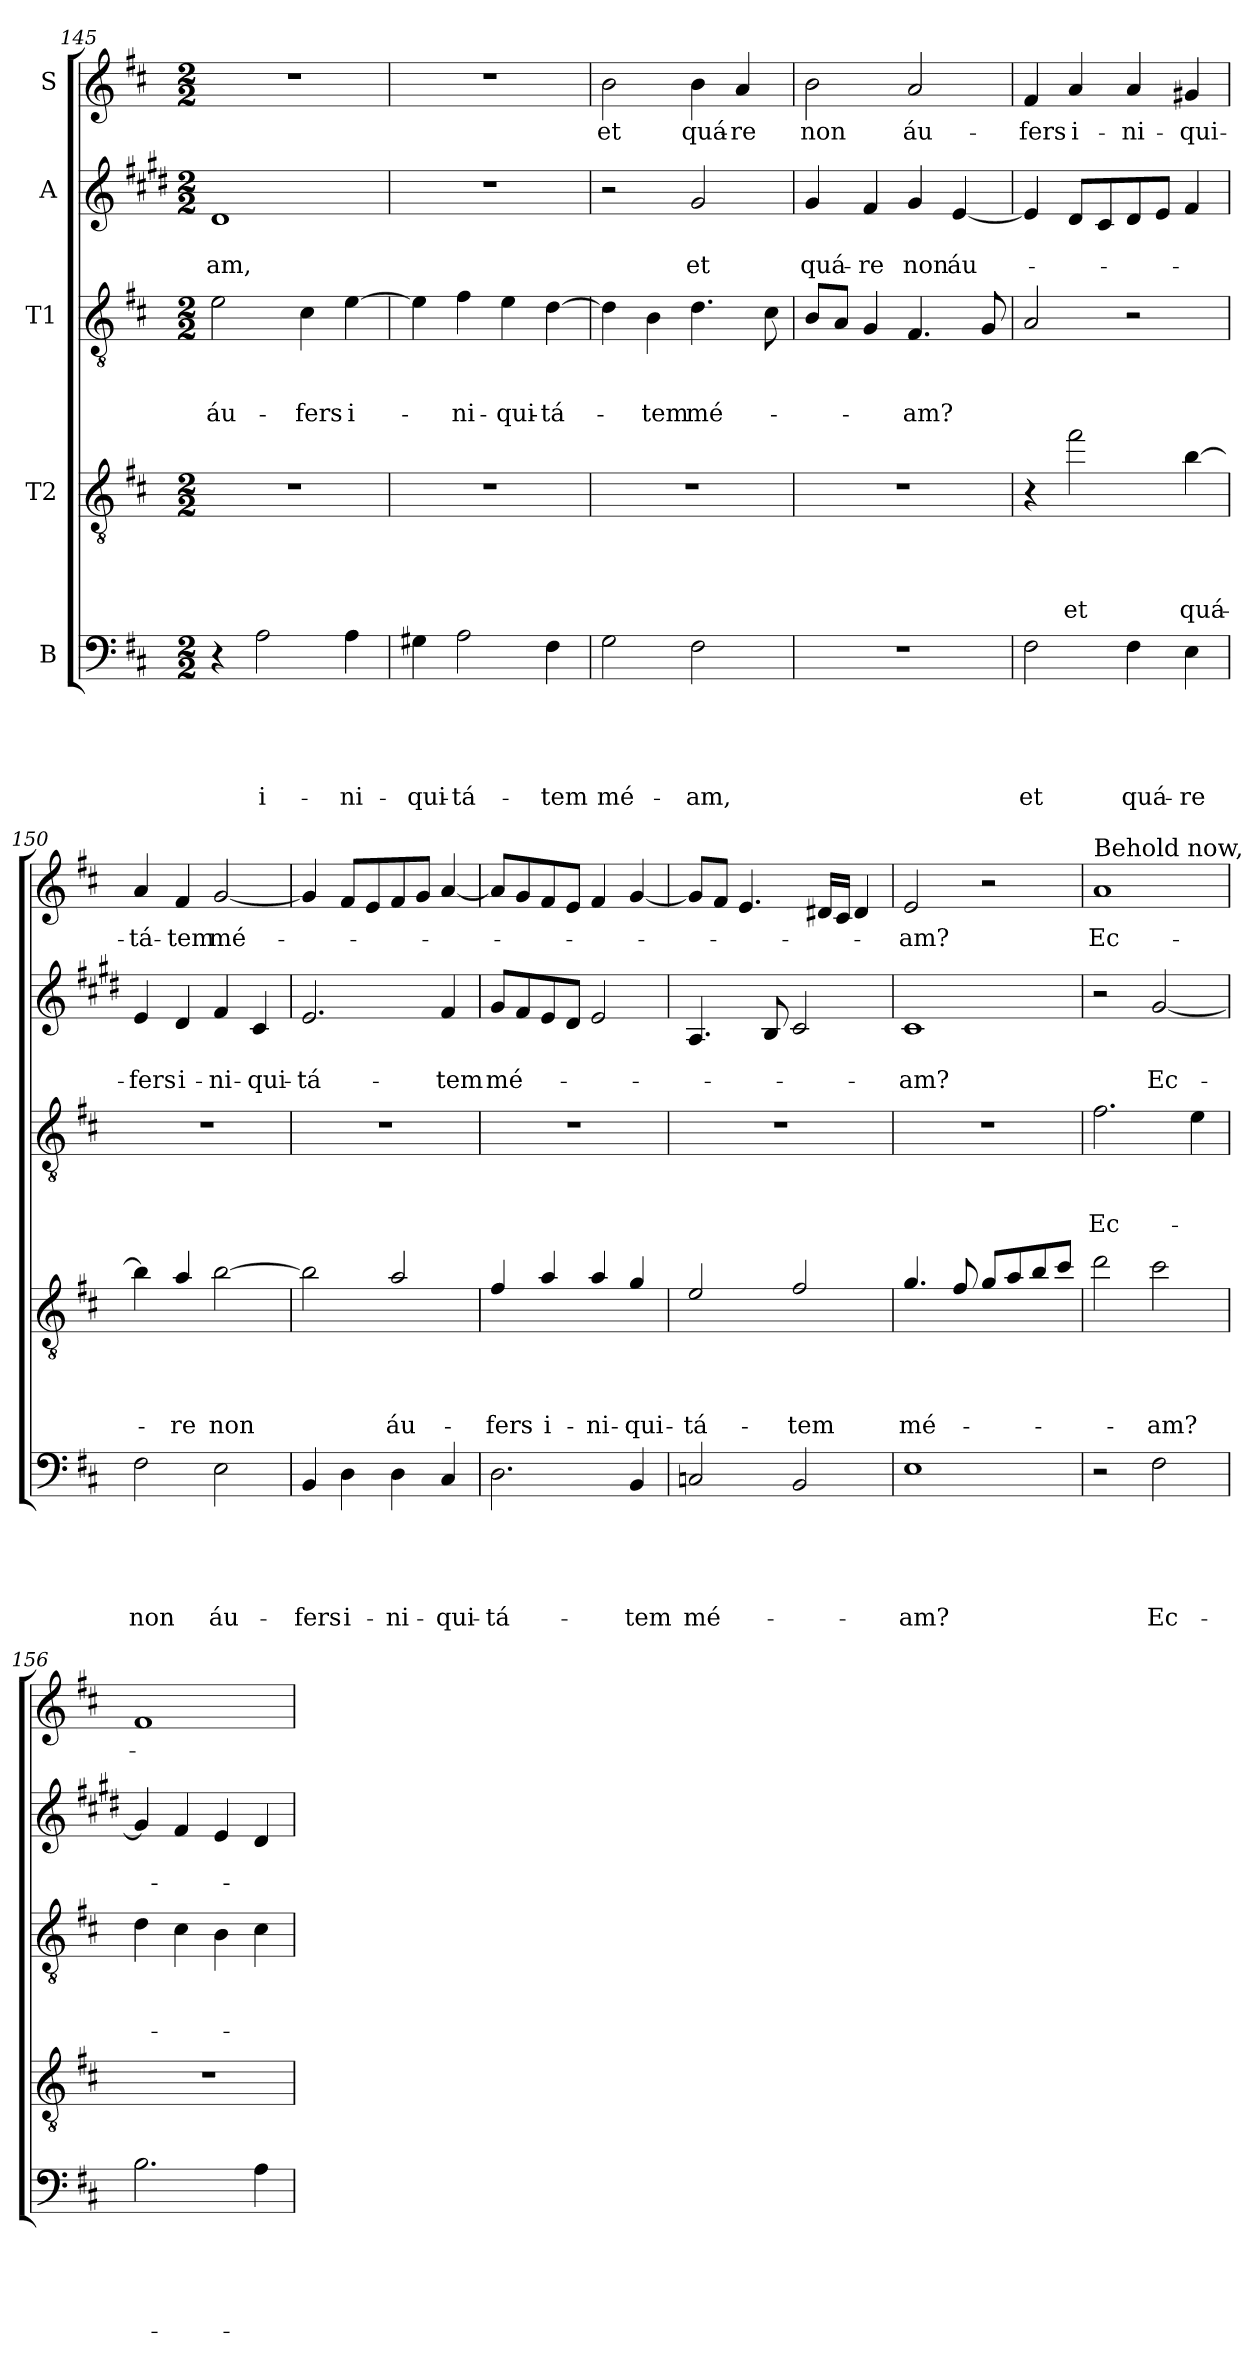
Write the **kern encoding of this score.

**kern	**text	**text	**text	**text	**text	**kern	**text	**text	**text	**text	**kern	**text	**text	**text	**kern	**text	**text	**kern	**text
*part5	*part5	*part5	*part5	*part5	*part5	*part4	*part4	*part4	*part4	*part4	*part3	*part3	*part3	*part3	*part2	*part2	*part2	*part1	*part1
*staff5	*staff5	*staff5	*staff5	*staff5	*staff5	*staff4	*staff4	*staff4	*staff4	*staff4	*staff3	*staff3	*staff3	*staff3	*staff2	*staff2	*staff2	*staff1	*staff1
*I"B	*	*	*	*	*	*I"T2	*	*	*	*	*I"T1	*	*	*	*I"A	*	*	*I"S	*
!!LO:LB:g=z
*clefF4	*	*	*	*	*	*clefGv2	*	*	*	*	*clefGv2	*	*	*	*clefG2	*	*	*clefG2	*
*	*	*	*	*	*	*ITrd8c14	*	*	*	*	*	*	*	*	*ITrd1c2	*	*	*	*
*k[f#c#]	*	*	*	*	*	*k[f#c#]	*	*	*	*	*k[f#c#]	*	*	*	*k[f#c#]	*	*	*k[f#c#]	*
*D:	*	*	*	*	*	*D:	*	*	*	*	*D:	*	*	*	*D:	*	*	*D:	*
*M2/2	*	*	*	*	*	*M2/2	*	*	*	*	*M2/2	*	*	*	*M2/2	*	*	*M2/2	*
=145	=145	=145	=145	=145	=145	=145	=145	=145	=145	=145	=145	=145	=145	=145	=145	=145	=145	=145	=145
!	!	!	!	!	!	!	!	!	!	!	!	!	!	!LO:LY:b	!	!	!LO:LY:b	!	!
4r	.	.	.	.	.	1r	.	.	.	.	2e\	.	.	áu-	1c#	.	-am,	1r	.
!	!	!	!	!	!LO:LY:b	!	!	!	!	!	!	!	!	!	!	!	!	!	!
2A\	.	.	.	.	i-	.	.	.	.	.	.	.	.	.	.	.	.	.	.
!	!	!	!	!	!	!	!	!	!	!	!	!	!	!LO:LY:b	!	!	!	!	!
.	.	.	.	.	.	.	.	.	.	.	4c#\	.	.	-fers	.	.	.	.	.
!	!	!	!	!	!LO:LY:b	!	!	!	!	!	!	!	!	!LO:LY:b	!	!	!	!	!
4A\	.	.	.	.	-ni-	.	.	.	.	.	[4e\	.	.	i-	.	.	.	.	.
=146	=146	=146	=146	=146	=146	=146	=146	=146	=146	=146	=146	=146	=146	=146	=146	=146	=146	=146	=146
!	!	!	!	!	!LO:LY:b	!	!	!	!	!	!	!	!	!	!	!	!	!	!
4G#X\	.	.	.	.	-qui-	1r	.	.	.	.	4e\]	.	.	.	1r	.	.	1r	.
!	!	!	!	!	!LO:LY:b	!	!	!	!	!	!	!	!	!LO:LY:b	!	!	!	!	!
2A\	.	.	.	.	-tá-	.	.	.	.	.	4f#\	.	.	-ni-	.	.	.	.	.
!	!	!	!	!	!	!	!	!	!	!	!	!	!	!LO:LY:b	!	!	!	!	!
.	.	.	.	.	.	.	.	.	.	.	4e\	.	.	-qui-	.	.	.	.	.
!	!	!	!	!	!LO:LY:b	!	!	!	!	!	!	!	!	!LO:LY:b	!	!	!	!	!
4F#\	.	.	.	.	-tem	.	.	.	.	.	[4d\	.	.	-tá-	.	.	.	.	.
=147	=147	=147	=147	=147	=147	=147	=147	=147	=147	=147	=147	=147	=147	=147	=147	=147	=147	=147	=147
!	!	!	!	!	!LO:LY:b	!	!	!	!	!	!	!	!	!	!	!	!	!	!LO:LY:b
2G\	.	.	.	.	mé-	1r	.	.	.	.	4d\]	.	.	.	2r	.	.	2b\	et
!	!	!	!	!	!	!	!	!	!	!	!	!	!	!LO:LY:b	!	!	!	!	!
.	.	.	.	.	.	.	.	.	.	.	4B\	.	.	-tem	.	.	.	.	.
!	!	!	!	!	!LO:LY:b	!	!	!	!	!	!	!	!	!LO:LY:b	!	!	!LO:LY:b	!	!LO:LY:b
2F#\	.	.	.	.	-am,	.	.	.	.	.	4.d\	.	.	mé-	2f#/	.	et	4b\	quá-
!	!	!	!	!	!	!	!	!	!	!	!	!	!	!	!	!	!	!	!LO:LY:b
.	.	.	.	.	.	.	.	.	.	.	.	.	.	.	.	.	.	4a/	-re
.	.	.	.	.	.	.	.	.	.	.	8c#\	.	.	.	.	.	.	.	.
=148	=148	=148	=148	=148	=148	=148	=148	=148	=148	=148	=148	=148	=148	=148	=148	=148	=148	=148	=148
!	!	!	!	!	!	!	!	!	!	!	!	!	!	!	!	!	!LO:LY:b	!	!LO:LY:b
1r	.	.	.	.	.	1r	.	.	.	.	8B/L	.	.	.	4f#/	.	quá-	2b\	non
.	.	.	.	.	.	.	.	.	.	.	8A/J	.	.	.	.	.	.	.	.
!	!	!	!	!	!	!	!	!	!	!	!	!	!	!	!	!	!LO:LY:b	!	!
.	.	.	.	.	.	.	.	.	.	.	4G/	.	.	.	4e/	.	-re	.	.
!	!	!	!	!	!	!	!	!	!	!	!	!	!	!LO:LY:b	!	!	!LO:LY:b	!	!LO:LY:b
.	.	.	.	.	.	.	.	.	.	.	4.F#/	.	.	-am?	4f#/	.	non	2a/	áu-
!	!	!	!	!	!	!	!	!	!	!	!	!	!	!	!	!	!LO:LY:b	!	!
.	.	.	.	.	.	.	.	.	.	.	.	.	.	.	[4d/	.	áu-	.	.
.	.	.	.	.	.	.	.	.	.	.	8G/	.	.	.	.	.	.	.	.
=149	=149	=149	=149	=149	=149	=149	=149	=149	=149	=149	=149	=149	=149	=149	=149	=149	=149	=149	=149
!	!	!	!	!	!LO:LY:b	!	!	!	!	!	!	!	!	!	!	!	!	!	!LO:LY:b
2F#\	.	.	.	.	et	4r	.	.	.	.	2A/	.	.	.	4d/]	.	.	4f#/	-fers
!	!	!	!	!	!	!	!	!	!	!LO:LY:b	!	!	!	!	!	!	!	!	!LO:LY:b
.	.	.	.	.	.	2f#\	.	.	.	et	.	.	.	.	8c#/L	.	.	4a/	i-
.	.	.	.	.	.	.	.	.	.	.	.	.	.	.	8B/	.	.	.	.
!	!	!	!	!	!LO:LY:b	!	!	!	!	!	!	!	!	!	!	!	!	!	!LO:LY:b
4F#\	.	.	.	.	quá-	.	.	.	.	.	2r	.	.	.	8c#/	.	.	4a/	-ni-
.	.	.	.	.	.	.	.	.	.	.	.	.	.	.	8d/J	.	.	.	.
!	!	!	!	!	!LO:LY:b	!	!	!	!	!LO:LY:b	!	!	!	!	!	!	!	!	!LO:LY:b
4E\	.	.	.	.	-re	[4B\	.	.	.	quá-	.	.	.	.	4e/	.	.	4g#X/	-qui-
!!LO:PB:g=z
=150	=150	=150	=150	=150	=150	=150	=150	=150	=150	=150	=150	=150	=150	=150	=150	=150	=150	=150	=150
!	!	!	!	!	!LO:LY:b	!	!	!	!	!	!	!	!	!	!	!	!LO:LY:b	!	!LO:LY:b
2F#\	.	.	.	.	non	4B\]	.	.	.	.	1r	.	.	.	4d/	.	-fers	4a/	-tá-
!	!	!	!	!	!	!	!	!	!	!LO:LY:b	!	!	!	!	!	!	!LO:LY:b	!	!LO:LY:b
.	.	.	.	.	.	4A/	.	.	.	-re	.	.	.	.	4c#/	.	i-	4f#/	-tem
!	!	!	!	!	!LO:LY:b	!	!	!	!	!LO:LY:b	!	!	!	!	!	!	!LO:LY:b	!	!LO:LY:b
2E\	.	.	.	.	áu-	[2B\	.	.	.	non	.	.	.	.	4e/	.	-ni-	[2g/	mé-
!	!	!	!	!	!	!	!	!	!	!	!	!	!	!	!	!	!LO:LY:b	!	!
.	.	.	.	.	.	.	.	.	.	.	.	.	.	.	4B/	.	-qui-	.	.
=151	=151	=151	=151	=151	=151	=151	=151	=151	=151	=151	=151	=151	=151	=151	=151	=151	=151	=151	=151
!	!	!	!	!	!LO:LY:b	!	!	!	!	!	!	!	!	!	!	!	!LO:LY:b	!	!
4BB/	.	.	.	.	-fers	2B\]	.	.	.	.	1r	.	.	.	2.d/	.	-tá-	4g/]	.
!	!	!	!	!	!LO:LY:b	!	!	!	!	!	!	!	!	!	!	!	!	!	!
4D\	.	.	.	.	i-	.	.	.	.	.	.	.	.	.	.	.	.	8f#/L	.
.	.	.	.	.	.	.	.	.	.	.	.	.	.	.	.	.	.	8e/	.
!	!	!	!	!	!LO:LY:b	!	!	!	!	!LO:LY:b	!	!	!	!	!	!	!	!	!
4D\	.	.	.	.	-ni-	2A/	.	.	.	áu-	.	.	.	.	.	.	.	8f#/	.
.	.	.	.	.	.	.	.	.	.	.	.	.	.	.	.	.	.	8g/J	.
!	!	!	!	!	!LO:LY:b	!	!	!	!	!	!	!	!	!	!	!	!LO:LY:b	!	!
4C#/	.	.	.	.	-qui-	.	.	.	.	.	.	.	.	.	4e/	.	-tem	[4a/	.
=152	=152	=152	=152	=152	=152	=152	=152	=152	=152	=152	=152	=152	=152	=152	=152	=152	=152	=152	=152
!	!	!	!	!	!LO:LY:b	!	!	!	!	!LO:LY:b	!	!	!	!	!	!	!LO:LY:b	!	!
2.D\	.	.	.	.	-tá-	4F#/	.	.	.	-fers	1r	.	.	.	8f#/L	.	mé-	8a/L]	.
.	.	.	.	.	.	.	.	.	.	.	.	.	.	.	8e/	.	.	8g/	.
!	!	!	!	!	!	!	!	!	!	!LO:LY:b	!	!	!	!	!	!	!	!	!
.	.	.	.	.	.	4A/	.	.	.	i-	.	.	.	.	8d/	.	.	8f#/	.
.	.	.	.	.	.	.	.	.	.	.	.	.	.	.	8c#/J	.	.	8e/J	.
!	!	!	!	!	!	!	!	!	!	!LO:LY:b	!	!	!	!	!	!	!	!	!
.	.	.	.	.	.	4A/	.	.	.	-ni-	.	.	.	.	2d/	.	.	4f#/	.
!	!	!	!	!	!LO:LY:b	!	!	!	!	!LO:LY:b	!	!	!	!	!	!	!	!	!
4BB/	.	.	.	.	-tem	4G/	.	.	.	-qui-	.	.	.	.	.	.	.	[4g/	.
=153	=153	=153	=153	=153	=153	=153	=153	=153	=153	=153	=153	=153	=153	=153	=153	=153	=153	=153	=153
!	!	!	!	!	!LO:LY:b	!	!	!	!	!LO:LY:b	!	!	!	!	!	!	!	!	!
2Cn/	.	.	.	.	mé-	2E/	.	.	.	-tá-	1r	.	.	.	4.G/	.	.	8g/L]	.
.	.	.	.	.	.	.	.	.	.	.	.	.	.	.	.	.	.	8f#/J	.
.	.	.	.	.	.	.	.	.	.	.	.	.	.	.	.	.	.	4.e/	.
.	.	.	.	.	.	.	.	.	.	.	.	.	.	.	8A/	.	.	.	.
!	!	!	!	!	!	!	!	!	!	!LO:LY:b	!	!	!	!	!	!	!	!	!
2BB/	.	.	.	.	.	2F#/	.	.	.	-tem	.	.	.	.	2B/	.	.	.	.
.	.	.	.	.	.	.	.	.	.	.	.	.	.	.	.	.	.	16d#/LL	.
.	.	.	.	.	.	.	.	.	.	.	.	.	.	.	.	.	.	16c#/JJ	.
.	.	.	.	.	.	.	.	.	.	.	.	.	.	.	.	.	.	4d#/	.
=154	=154	=154	=154	=154	=154	=154	=154	=154	=154	=154	=154	=154	=154	=154	=154	=154	=154	=154	=154
!	!	!	!	!	!LO:LY:b	!	!	!	!	!LO:LY:b	!	!	!	!	!	!	!LO:LY:b	!	!LO:LY:b
1E	.	.	.	.	-am?	4.G/	.	.	.	mé-	1r	.	.	.	1B	.	-am?	2e/	-am?
.	.	.	.	.	.	8F#/	.	.	.	.	.	.	.	.	.	.	.	.	.
.	.	.	.	.	.	8G/L	.	.	.	.	.	.	.	.	.	.	.	2r	.
.	.	.	.	.	.	8A/	.	.	.	.	.	.	.	.	.	.	.	.	.
.	.	.	.	.	.	8B/	.	.	.	.	.	.	.	.	.	.	.	.	.
.	.	.	.	.	.	8c#/J	.	.	.	.	.	.	.	.	.	.	.	.	.
!!LO:LB:g=z
=155	=155	=155	=155	=155	=155	=155	=155	=155	=155	=155	=155	=155	=155	=155	=155	=155	=155	=155	=155
!	!	!	!	!	!	!	!	!	!	!	!	!	!	!	!	!	!	!LO:TX:a:t=Behold now,	!
!	!	!	!	!	!	!	!	!	!	!	!	!	!	!LO:LY:b	!	!	!	!	!LO:LY:b
2r	.	.	.	.	.	2d\	.	.	.	.	2.f#\	.	.	Ec-	2r	.	.	1a	Ec-
!	!	!	!	!	!LO:LY:b	!	!	!	!	!LO:LY:b	!	!	!	!	!	!	!LO:LY:b	!	!
2F#\	.	.	.	.	Ec-	2c#\	.	.	.	-am?	.	.	.	.	[2f#/	.	Ec-	.	.
.	.	.	.	.	.	.	.	.	.	.	4e\	.	.	.	.	.	.	.	.
=156	=156	=156	=156	=156	=156	=156	=156	=156	=156	=156	=156	=156	=156	=156	=156	=156	=156	=156	=156
2.B\	.	.	.	.	.	1r	.	.	.	.	4d\	.	.	.	4f#/]	.	.	1f#	.
.	.	.	.	.	.	.	.	.	.	.	4c#\	.	.	.	4e/	.	.	.	.
.	.	.	.	.	.	.	.	.	.	.	4B\	.	.	.	4d/	.	.	.	.
4A\	.	.	.	.	.	.	.	.	.	.	4c#\	.	.	.	4c#/	.	.	.	.
=	=	=	=	=	=	=	=	=	=	=	=	=	=	=	=	=	=	=	=
*-	*-	*-	*-	*-	*-	*-	*-	*-	*-	*-	*-	*-	*-	*-	*-	*-	*-	*-	*-
